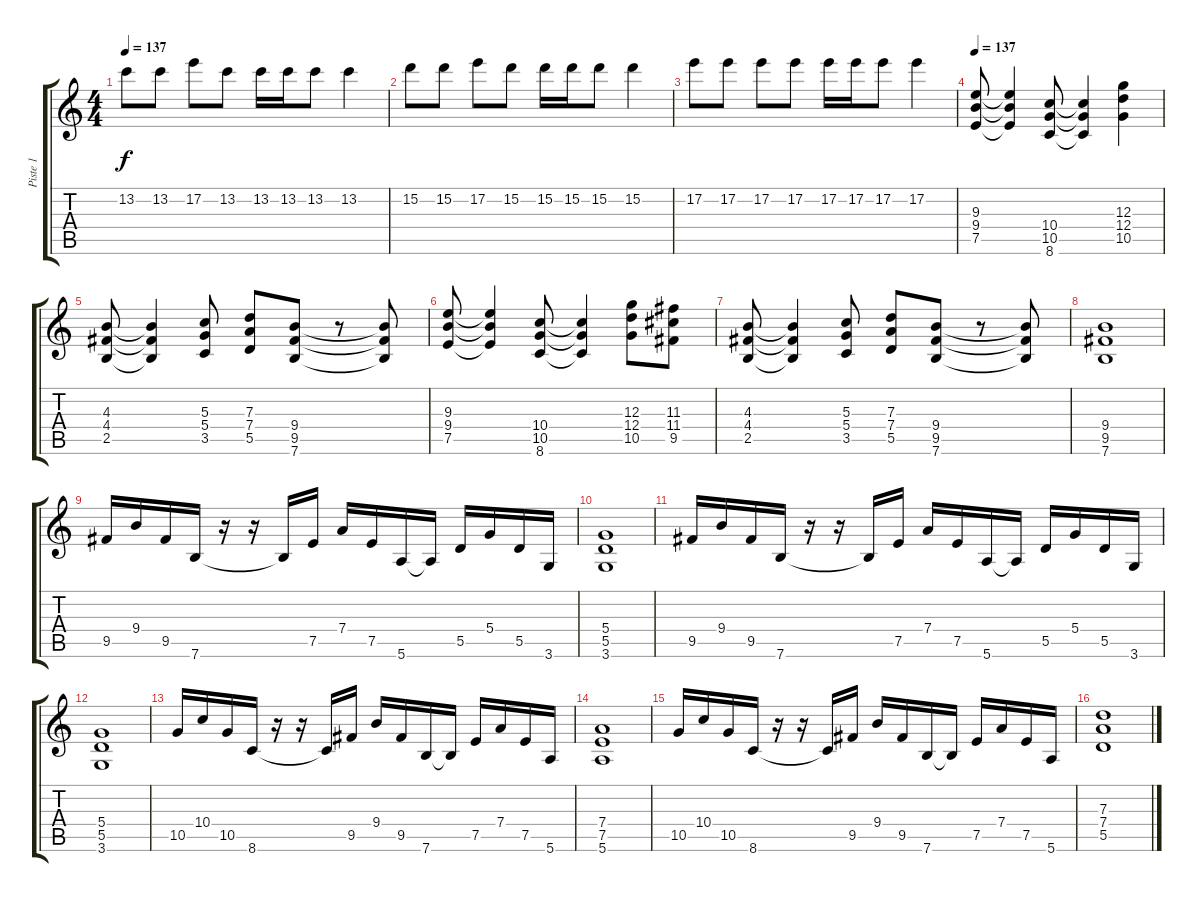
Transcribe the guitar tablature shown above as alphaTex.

\track ("Piste 1" "Piste 1") {instrument distortionguitar}
\staff {score tabs}
\tuning (E4 B3 G3 D3 A2 E2) {hide}
\ts (4 4)
\tempo 137
\clef g2
\ks c
13.2.8{dy f} 13.2.8 17.2.8 13.2.8 13.2.16 13.2.16 13.2.8 13.2.4 |
15.2.8 15.2.8 17.2.8 15.2.8 15.2.16 15.2.16 15.2.8 15.2.4 |
17.2.8 17.2.8 17.2.8 17.2.8 17.2.16 17.2.16 17.2.8 17.2.4 |
\tempo 137
(9.3 9.4 7.5).8 (9.3{t} 9.4{t} 7.5{t}).4 (10.4 10.5 8.6).8 (10.4{t} 10.5{t} 8.6{t}).4 (12.3 12.4 10.5).4 |
(4.3 4.4 2.5).8 (4.3{t} 4.4{t} 2.5{t}).4 (5.3 5.4 3.5).8 (7.3 7.4 5.5).8 (9.4 9.5 7.6).8 r.8 (9.4{t} 9.5{t} 7.6{t}).8 |
(9.3 9.4 7.5).8 (9.3{t} 9.4{t} 7.5{t}).4 (10.4 10.5 8.6).8 (10.4{t} 10.5{t} 8.6{t}).4 (12.3 12.4 10.5).8 (11.3 11.4 9.5).8 |
(4.3 4.4 2.5).8 (4.3{t} 4.4{t} 2.5{t}).4 (5.3 5.4 3.5).8 (7.3 7.4 5.5).8 (9.4 9.5 7.6).8 r.8 (9.4{t} 9.5{t} 7.6{t}).8 |
(9.4 9.5 7.6).1 |
9.5.16 9.4.16 9.5.16 7.6.16 r.16 r.16 7.6{t}.16 7.5.16 7.4.16 7.5.16 5.6.16 5.6{t}.16 5.5.16 5.4.16 5.5.16 3.6.16 |
(5.4 5.5 3.6).1 |
9.5.16 9.4.16 9.5.16 7.6.16 r.16 r.16 7.6{t}.16 7.5.16 7.4.16 7.5.16 5.6.16 5.6{t}.16 5.5.16 5.4.16 5.5.16 3.6.16 |
(5.4 5.5 3.6).1 |
10.5.16 10.4.16 10.5.16 8.6.16 r.16 r.16 8.6{t}.16 9.5.16 9.4.16 9.5.16 7.6.16 7.6{t}.16 7.5.16 7.4.16 7.5.16 5.6.16 |
(7.4 7.5 5.6).1 |
10.5.16 10.4.16 10.5.16 8.6.16 r.16 r.16 8.6{t}.16 9.5.16 9.4.16 9.5.16 7.6.16 7.6{t}.16 7.5.16 7.4.16 7.5.16 5.6.16 |
(7.3 7.4 5.5).1{volume 10}
